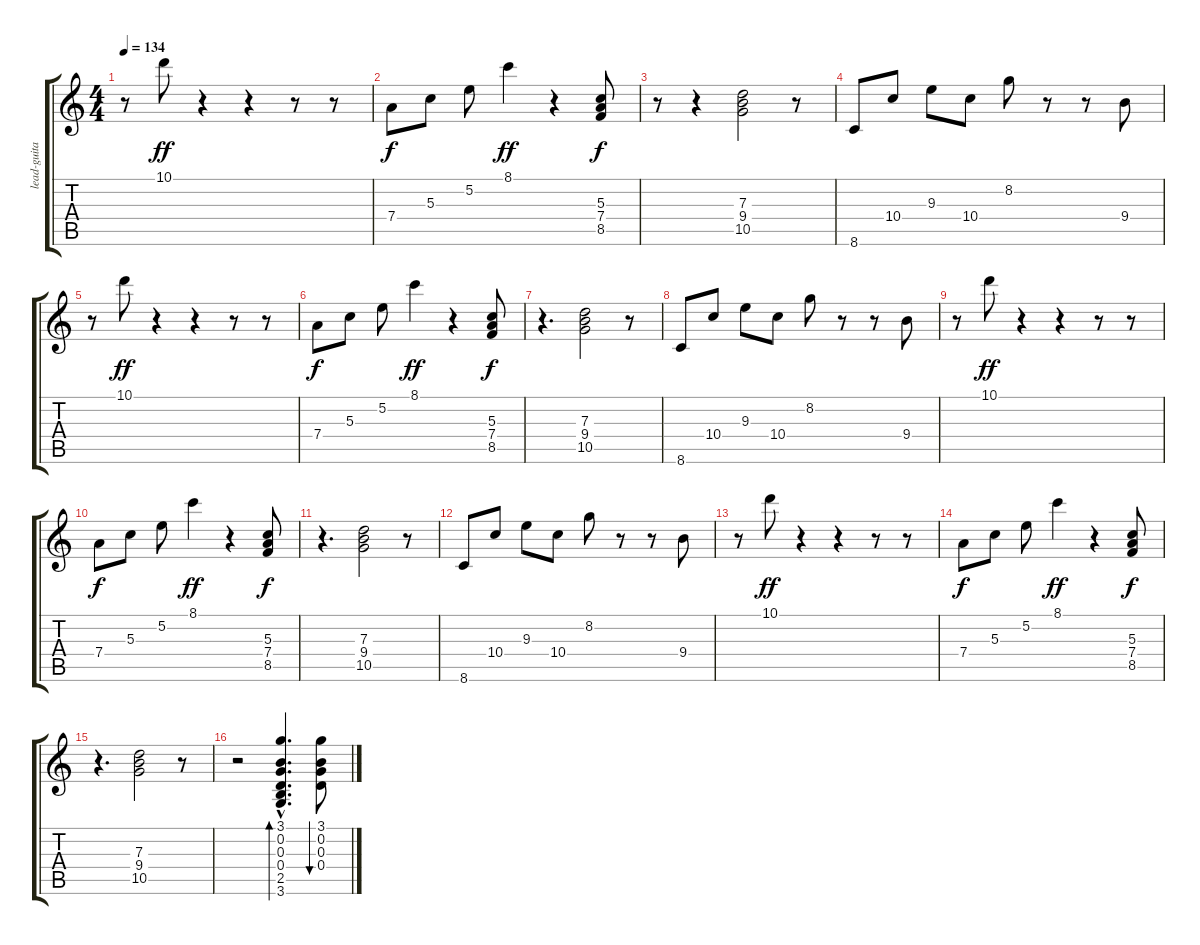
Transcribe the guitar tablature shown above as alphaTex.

\track ("lead-guitar" "lead-guita") {instrument acousticguitarsteel}
\staff {score tabs}
\tuning (E4 B3 G3 D3 A2 E2) {hide}
\ts (4 4)
\tempo 134
\clef g2
\ks c
r.8{dy f} 10.1.8{dy ff} r.4 r.4 r.8 r.8 |
7.4.8{dy f} 5.3.8 5.2.8 8.1.4{dy ff} r.4 (5.3 7.4 8.5).8{dy f} |
r.8 r.4 (7.3 9.4 10.5).2 r.8 |
8.6.8 10.4.8 9.3.8 10.4.8 8.2.8 r.8 r.8 9.4.8 |
r.8 10.1.8{dy ff} r.4 r.4 r.8 r.8 |
7.4.8{dy f} 5.3.8 5.2.8 8.1.4{dy ff} r.4 (5.3 7.4 8.5).8{dy f} |
r.4{d} (7.3 9.4 10.5).2 r.8 |
8.6.8 10.4.8 9.3.8 10.4.8 8.2.8 r.8 r.8 9.4.8 |
r.8 10.1.8{dy ff} r.4 r.4 r.8 r.8 |
7.4.8{dy f} 5.3.8 5.2.8 8.1.4{dy ff} r.4 (5.3 7.4 8.5).8{dy f} |
r.4{d} (7.3 9.4 10.5).2 r.8 |
8.6.8 10.4.8 9.3.8 10.4.8 8.2.8 r.8 r.8 9.4.8 |
r.8 10.1.8{dy ff} r.4 r.4 r.8 r.8 |
7.4.8{dy f} 5.3.8 5.2.8 8.1.4{dy ff} r.4 (5.3 7.4 8.5).8{dy f} |
r.4{d} (7.3 9.4 10.5).2 r.8 |
r.2 (3.1{hac} 0.2{hac} 0.3{hac} 0.4{hac} 2.5{hac} 3.6{hac}).4{d bd 120} (3.1 0.2 0.3 0.4).8{bu 120}
